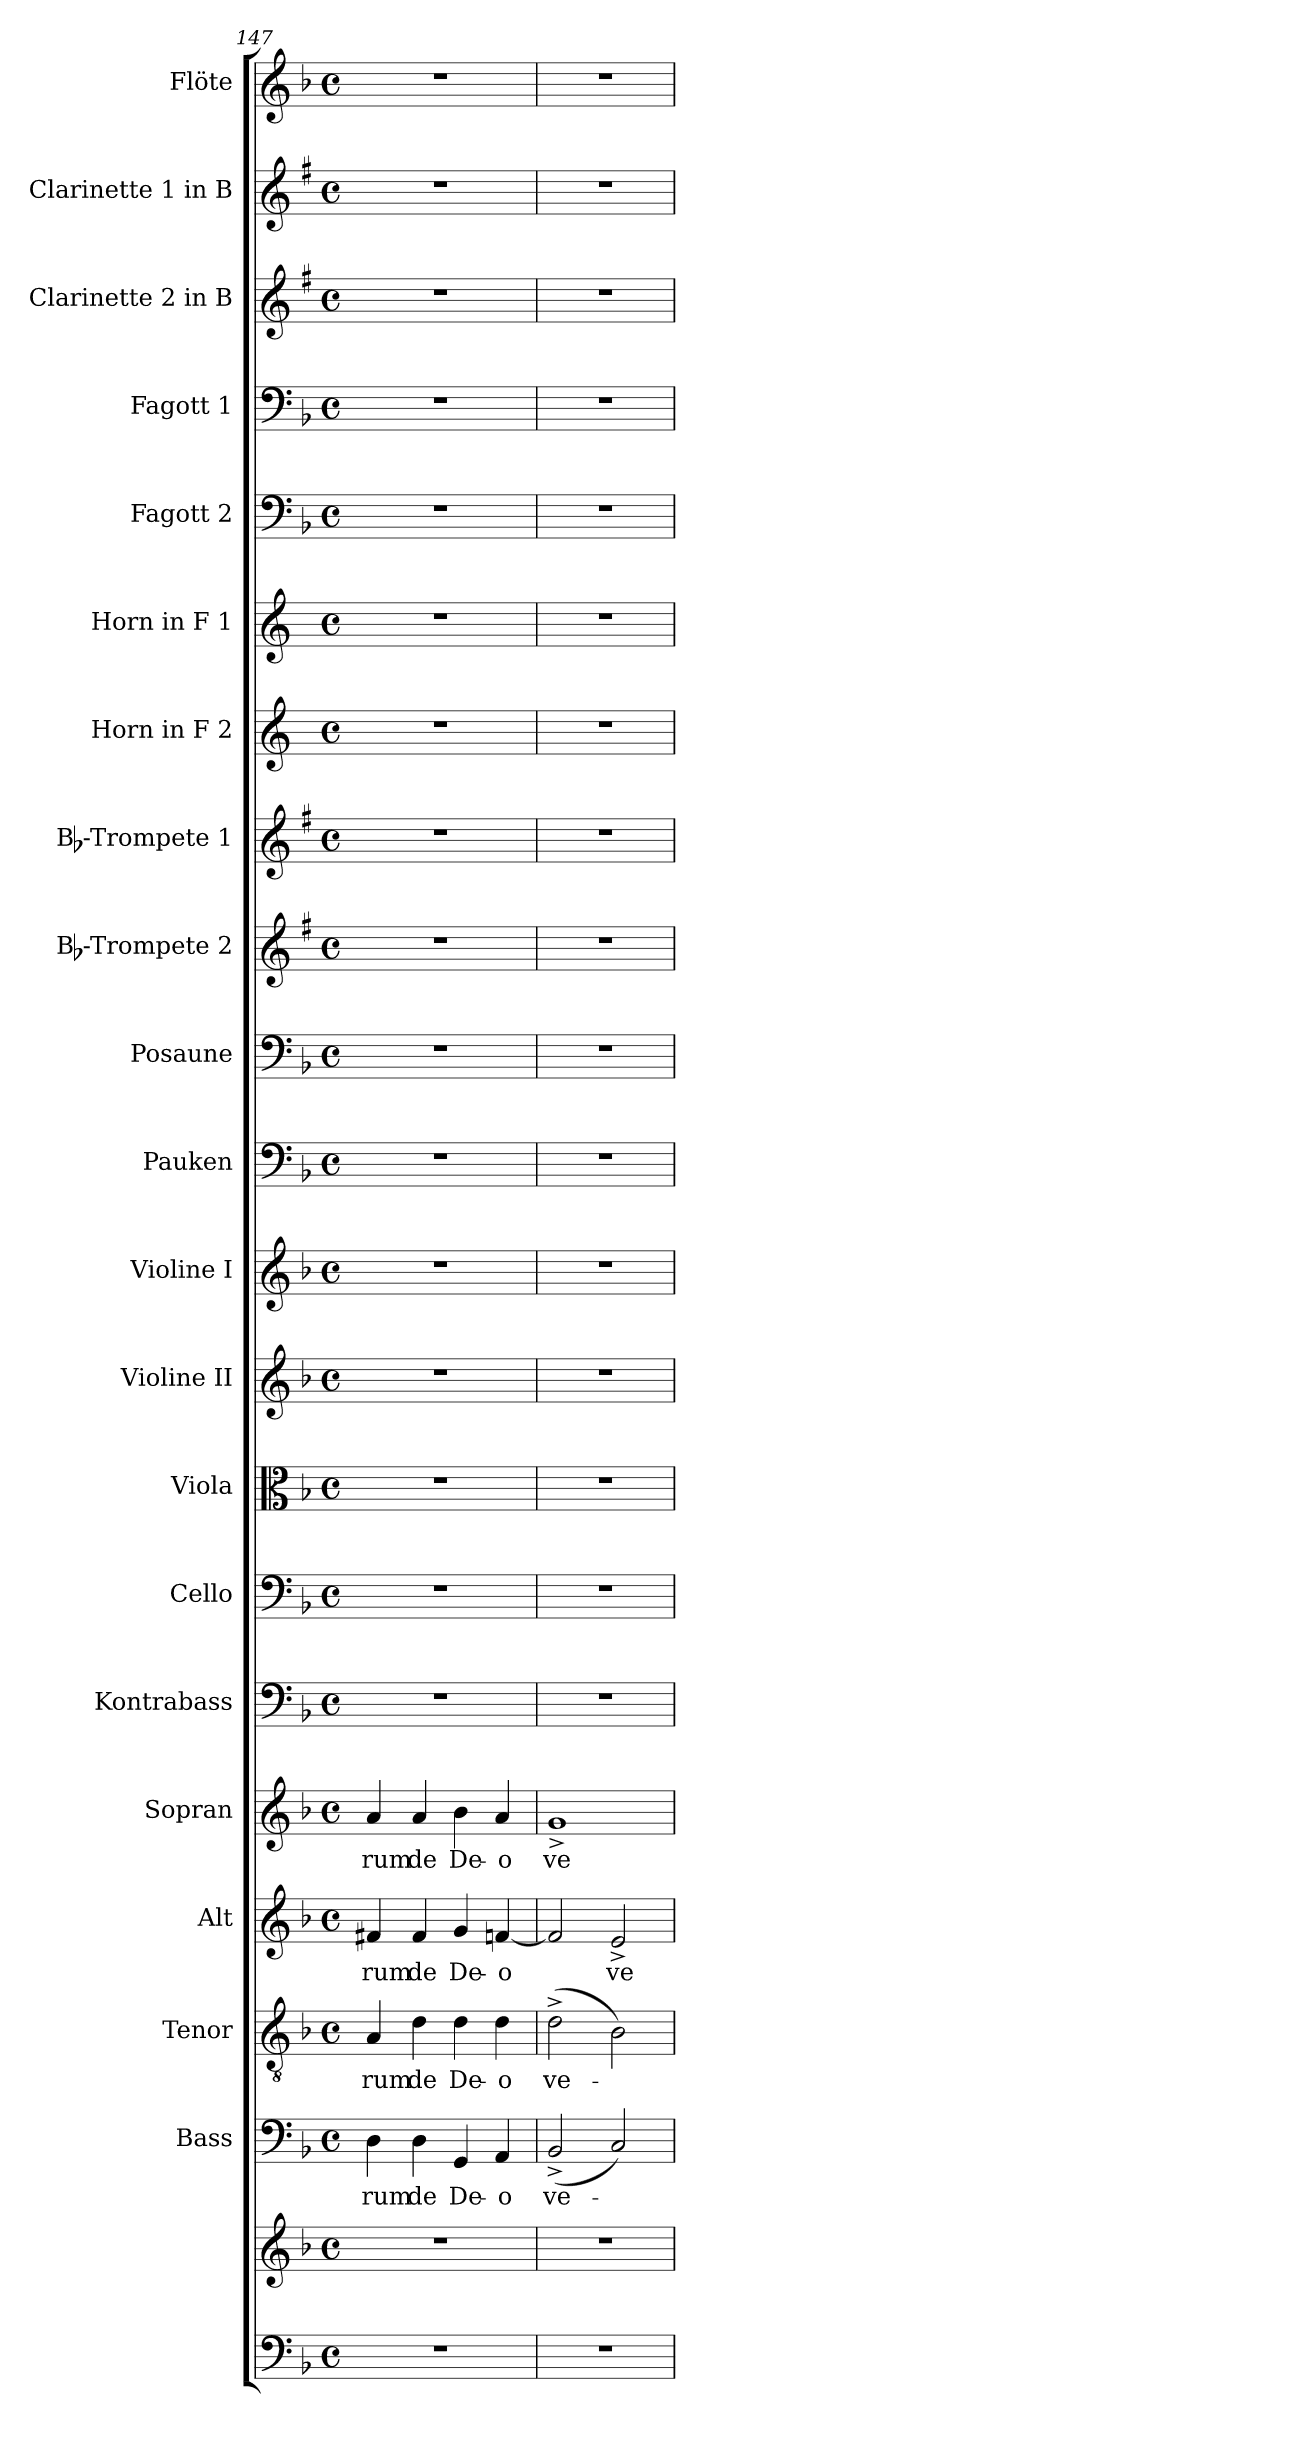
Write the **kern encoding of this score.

**kern	**kern	**kern	**text	**kern	**text	**kern	**text	**kern	**text	**kern	**kern	**kern	**kern	**kern	**kern	**kern	**kern	**kern	**kern	**kern	**kern	**kern	**kern	**kern	**kern
*part21	*part21	*part20	*part20	*part19	*part19	*part18	*part18	*part17	*part17	*part16	*part15	*part14	*part13	*part12	*part11	*part10	*part9	*part8	*part7	*part6	*part5	*part4	*part3	*part2	*part1
*staff22	*staff21	*staff20	*staff20	*staff19	*staff19	*staff18	*staff18	*staff17	*staff17	*staff16	*staff15	*staff14	*staff13	*staff12	*staff11	*staff10	*staff9	*staff8	*staff7	*staff6	*staff5	*staff4	*staff3	*staff2	*staff1
*	*	*I"Bass	*	*I"Tenor	*	*I"Alt	*	*I"Sopran	*	*I"Kontrabass	*I"Cello	*I"Viola	*I"Violine II	*I"Violine I	*I"Pauken	*I"Posaune	*I"Bb-Trompete 2	*I"Bb-Trompete 1	*I"Horn in F 2	*I"Horn in F 1	*I"Fagott 2	*I"Fagott 1	*I"Clarinette 2 in B	*I"Clarinette 1 in B	*I"Flöte
*	*	*I'B.	*	*I'T.	*	*I'A.	*	*I'S.	*	*I'Kb.	*	*I'Vla.	*I'Vl. II	*I'Vl. I	*I'Pk.	*I'Pos.	*I'Bb Trp. 2	*I'Bb Trp. 1	*	*	*I'Fg. 2	*I'Fg. 1	*I'Clar. 2	*I'Clar.1	*I'Fl.
*clefF4	*clefG2	*clefF4	*	*clefGv2	*	*clefG2	*	*clefG2	*	*clefF4	*clefF4	*clefC3	*clefG2	*clefG2	*clefF4	*clefF4	*clefG2	*clefG2	*clefG2	*clefG2	*clefF4	*clefF4	*clefG2	*clefG2	*clefG2
*	*	*	*	*	*	*	*	*	*	*ITrd7c12	*	*	*	*	*	*	*ITrd1c2	*ITrd1c2	*ITrd4c7	*ITrd4c7	*	*	*ITrd1c2	*ITrd1c2	*
*k[b-]	*k[b-]	*k[b-]	*	*k[b-]	*	*k[b-]	*	*k[b-]	*	*k[b-]	*k[b-]	*k[b-]	*k[b-]	*k[b-]	*k[b-]	*k[b-]	*k[b-]	*k[b-]	*k[b-]	*k[b-]	*k[b-]	*k[b-]	*k[b-]	*k[b-]	*k[b-]
*F:	*F:	*F:	*	*F:	*	*F:	*	*F:	*	*F:	*F:	*F:	*F:	*F:	*F:	*F:	*F:	*F:	*F:	*F:	*F:	*F:	*F:	*F:	*F:
*M4/4	*M4/4	*M4/4	*	*M4/4	*	*M4/4	*	*M4/4	*	*M4/4	*M4/4	*M4/4	*M4/4	*M4/4	*M4/4	*M4/4	*M4/4	*M4/4	*M4/4	*M4/4	*M4/4	*M4/4	*M4/4	*M4/4	*M4/4
*met(c)	*met(c)	*met(c)	*	*met(c)	*	*met(c)	*	*met(c)	*	*met(c)	*met(c)	*met(c)	*met(c)	*met(c)	*met(c)	*met(c)	*met(c)	*met(c)	*met(c)	*met(c)	*met(c)	*met(c)	*met(c)	*met(c)	*met(c)
=147	=147	=147	=147	=147	=147	=147	=147	=147	=147	=147	=147	=147	=147	=147	=147	=147	=147	=147	=147	=147	=147	=147	=147	=147	=147
!	!	!	!LO:LY:b	!	!LO:LY:b	!	!LO:LY:b	!	!LO:LY:b	!	!	!	!	!	!	!	!	!	!	!	!	!	!	!	!
1r	1r	4D\	-rum	4A/	-rum	4f#X/	-rum	4a/	-rum	1r	1r	1r	1r	1r	1r	1r	1r	1r	1r	1r	1r	1r	1r	1r	1r
!	!	!	!LO:LY:b	!	!LO:LY:b	!	!LO:LY:b	!	!LO:LY:b	!	!	!	!	!	!	!	!	!	!	!	!	!	!	!	!
.	.	4D\	de	4d\	de	4f#/	de	4a/	de	.	.	.	.	.	.	.	.	.	.	.	.	.	.	.	.
!	!	!	!LO:LY:b	!	!LO:LY:b	!	!LO:LY:b	!	!LO:LY:b	!	!	!	!	!	!	!	!	!	!	!	!	!	!	!	!
.	.	4GG/	De-	4d\	De-	4g/	De-	4b-\	De-	.	.	.	.	.	.	.	.	.	.	.	.	.	.	.	.
!	!	!	!LO:LY:b	!	!LO:LY:b	!	!LO:LY:b	!	!LO:LY:b	!	!	!	!	!	!	!	!	!	!	!	!	!	!	!	!
.	.	4AA/	-o	4d\	-o	[4fn/	-o	4a/	-o	.	.	.	.	.	.	.	.	.	.	.	.	.	.	.	.
=148	=148	=148	=148	=148	=148	=148	=148	=148	=148	=148	=148	=148	=148	=148	=148	=148	=148	=148	=148	=148	=148	=148	=148	=148	=148
!	!	!	!LO:LY:b	!	!LO:LY:b	!	!	!	!LO:LY:b	!	!	!	!	!	!	!	!	!	!	!	!	!	!	!	!
1r	1r	(<2BB-^>/	ve-	(>2d^>\	ve-	2f/]	.	1g^>	ve-	1r	1r	1r	1r	1r	1r	1r	1r	1r	1r	1r	1r	1r	1r	1r	1r
!	!	!	!	!	!	!	!LO:LY:b	!	!	!	!	!	!	!	!	!	!	!	!	!	!	!	!	!	!
.	.	2C/)	.	2B-\)	.	2e^>/	ve-	.	.	.	.	.	.	.	.	.	.	.	.	.	.	.	.	.	.
=	=	=	=	=	=	=	=	=	=	=	=	=	=	=	=	=	=	=	=	=	=	=	=	=	=
*-	*-	*-	*-	*-	*-	*-	*-	*-	*-	*-	*-	*-	*-	*-	*-	*-	*-	*-	*-	*-	*-	*-	*-	*-	*-
